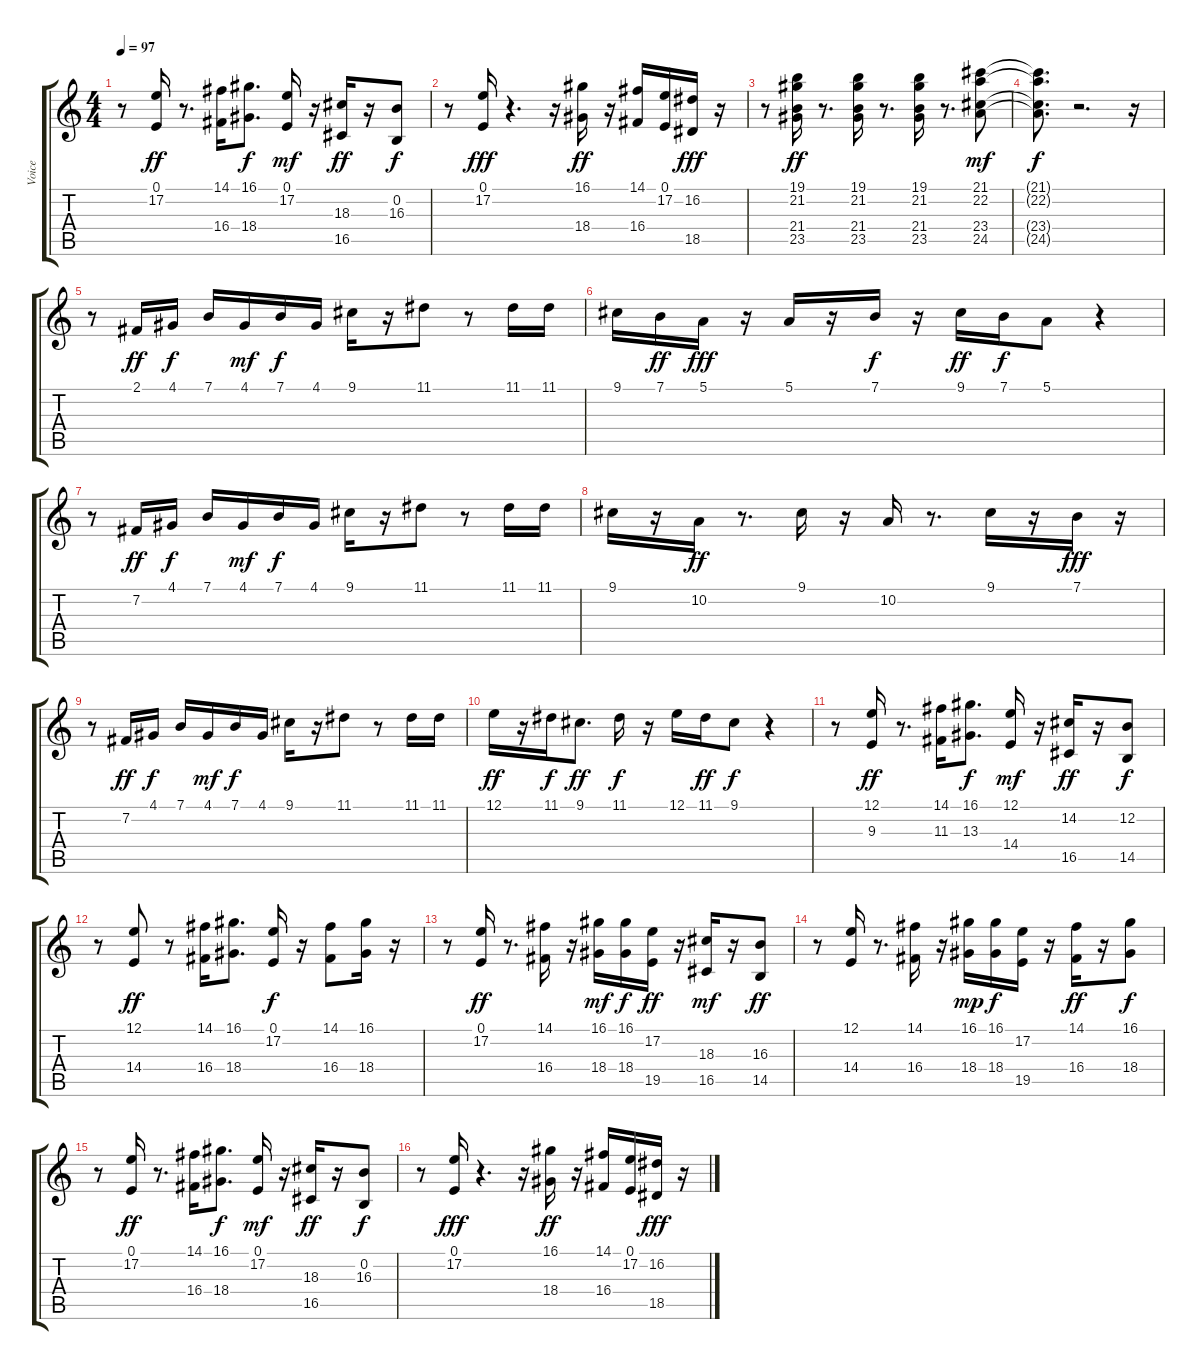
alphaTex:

\track ("Voice" "Voice") {instrument vibraphone}
\staff {score tabs}
\tuning (E4 B3 G3 D3 A2 E2) {hide}
\ts (4 4)
\tempo 97
\clef g2
\ks c
r.8{dy f} (0.1 17.2).16{dy ff} r.8{d} (14.1 16.4).16 (16.1 18.4).8{d dy f} (0.1 17.2).16{dy mf} r.16 (18.3 16.5).16{dy ff} r.16 (0.2 16.3).8{dy f} |
r.8 (0.1 17.2).16{dy fff} r.4{d} r.16 (16.1 18.4).16{dy ff} r.16 (14.1 16.4).16 (0.1 17.2).16 (16.2 18.5).16{dy fff} r.16 |
r.8 (19.1 21.2 21.4 23.5).16{dy ff} r.8{d} (19.1 21.2 21.4 23.5).16 r.8{d} (19.1 21.2 21.4 23.5).16 r.8{d} (21.1 22.2 23.4 24.5).8{dy mf} |
(21.1{t} 22.2{t} 23.4{t} 24.5{t}).8{d dy f} r.2{d} r.16 |
r.8 2.1.16{dy ff} 4.1.16{dy f} 7.1.16 4.1.16{dy mf} 7.1.16{dy f} 4.1.16 9.1.16 r.16 11.1.8 r.8 11.1.16 11.1.16 |
9.1.16 7.1.16{dy ff} 5.1.16{dy fff} r.16 5.1.16 r.16 7.1.16{dy f} r.16 9.1.16{dy ff} 7.1.16{dy f} 5.1.8 r.4 |
r.8 7.2.16{dy ff} 4.1.16{dy f} 7.1.16 4.1.16{dy mf} 7.1.16{dy f} 4.1.16 9.1.16 r.16 11.1.8 r.8 11.1.16 11.1.16 |
9.1.16 r.16 10.2.16{dy ff} r.8{d} 9.1.16 r.16 10.2.16 r.8{d} 9.1.16 r.16 7.1.16{dy fff} r.16 |
r.8 7.2.16{dy ff} 4.1.16{dy f} 7.1.16 4.1.16{dy mf} 7.1.16{dy f} 4.1.16 9.1.16 r.16 11.1.8 r.8 11.1.16 11.1.16 |
12.1.16{dy ff} r.16 11.1.16{dy f} 9.1.8{d dy ff} 11.1.16{dy f} r.16 12.1.16 11.1.16{dy ff} 9.1.8{dy f} r.4 |
r.8 (12.1 9.3).16{dy ff} r.8{d} (14.1 11.3).16 (16.1 13.3).8{d dy f} (12.1 14.4).16{dy mf} r.16 (14.2 16.5).16{dy ff} r.16 (12.2 14.5).8{dy f} |
r.8 (12.1 14.4).8{dy ff} r.8 (14.1 16.4).16 (16.1 18.4).8{d} (0.1 17.2).16{dy f} r.16 (14.1 16.4).8 (16.1 18.4).16 r.16 |
r.8 (0.1 17.2).16{dy ff} r.8{d} (14.1 16.4).16 r.16 (16.1 18.4).16{dy mf} (16.1 18.4).16{dy f} (17.2 19.5).16{dy ff} r.16 (18.3 16.5).16{dy mf} r.16 (16.3 14.5).8{dy ff} |
r.8 (12.1 14.4).16 r.8{d} (14.1 16.4).16 r.16 (16.1 18.4).16{dy mp} (16.1 18.4).16{dy f} (17.2 19.5).16 r.16 (14.1 16.4).16{dy ff} r.16 (16.1 18.4).8{dy f} |
r.8 (0.1 17.2).16{dy ff} r.8{d} (14.1 16.4).16 (16.1 18.4).8{d dy f} (0.1 17.2).16{dy mf} r.16 (18.3 16.5).16{dy ff} r.16 (0.2 16.3).8{dy f} |
r.8 (0.1 17.2).16{dy fff} r.4{d} r.16 (16.1 18.4).16{dy ff} r.16 (14.1 16.4).16 (0.1 17.2).16 (16.2 18.5).16{dy fff} r.16
